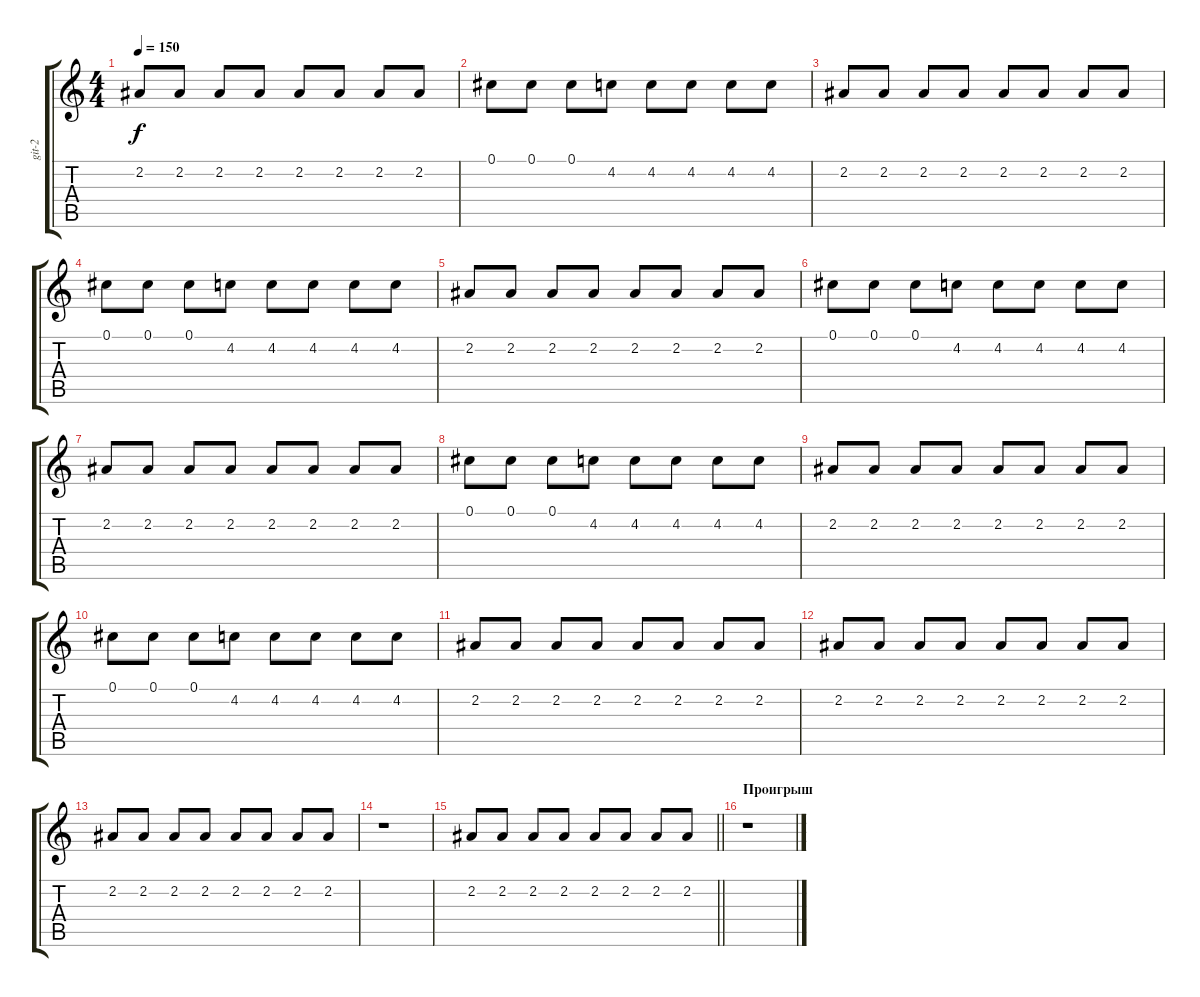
\track ("git-2" "git-2") {instrument electricguitarclean}
\staff {score tabs}
\tuning (Db4 Ab3 E3 B2 Gb2 Db2) {hide}
\ts (4 4)
\tempo 150
\clef g2
\ks c
2.2.8{dy f} 2.2.8 2.2.8 2.2.8 2.2.8 2.2.8 2.2.8 2.2.8 |
0.1.8 0.1.8 0.1.8 4.2.8 4.2.8 4.2.8 4.2.8 4.2.8 |
2.2.8 2.2.8 2.2.8 2.2.8 2.2.8 2.2.8 2.2.8 2.2.8 |
0.1.8 0.1.8 0.1.8 4.2.8 4.2.8 4.2.8 4.2.8 4.2.8 |
2.2.8 2.2.8 2.2.8 2.2.8 2.2.8 2.2.8 2.2.8 2.2.8 |
0.1.8 0.1.8 0.1.8 4.2.8 4.2.8 4.2.8 4.2.8 4.2.8 |
2.2.8 2.2.8 2.2.8 2.2.8 2.2.8 2.2.8 2.2.8 2.2.8 |
0.1.8 0.1.8 0.1.8 4.2.8 4.2.8 4.2.8 4.2.8 4.2.8 |
2.2.8 2.2.8 2.2.8 2.2.8 2.2.8 2.2.8 2.2.8 2.2.8 |
0.1.8 0.1.8 0.1.8 4.2.8 4.2.8 4.2.8 4.2.8 4.2.8 |
2.2.8 2.2.8 2.2.8 2.2.8 2.2.8 2.2.8 2.2.8 2.2.8 |
2.2.8 2.2.8 2.2.8 2.2.8 2.2.8 2.2.8 2.2.8 2.2.8 |
2.2.8 2.2.8 2.2.8 2.2.8 2.2.8 2.2.8 2.2.8 2.2.8 |
r.1 |
\barLineRight lightlight
2.2.8 2.2.8 2.2.8 2.2.8 2.2.8 2.2.8 2.2.8 2.2.8 |
\section ("" "Проигрыш")
r.1
